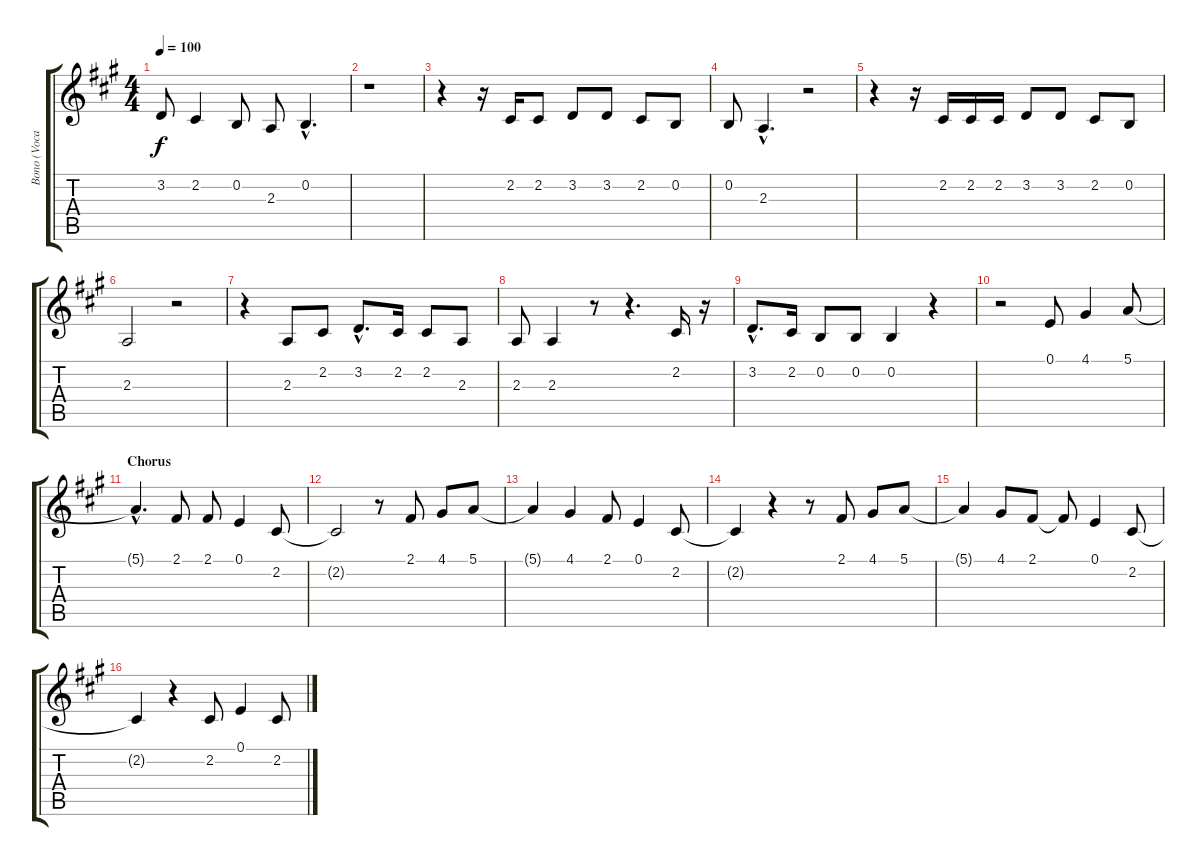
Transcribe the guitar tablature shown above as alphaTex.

\track ("Bono (Vocal)" "Bono (Voca") {instrument viola}
\staff {score tabs}
\tuning (E4 B3 G3 D3 A2 E2) {hide}
\ts (4 4)
\tempo 100
\clef g2
\ks f#minor
3.2.8{dy f} 2.2.4 0.2.8 2.3.8 0.2{hac}.4{d} |
r.1 |
r.4 r.16 2.2.16 2.2.8 3.2.8 3.2.8 2.2.8 0.2.8 |
0.2.8 2.3{hac}.4{d} r.2 |
r.4 r.16 2.2.16 2.2.16 2.2.16 3.2.8 3.2.8 2.2.8 0.2.8 |
2.3.2 r.2 |
r.4 2.3.8 2.2.8 3.2{hac}.8{d} 2.2.16 2.2.8 2.3.8 |
2.3.8 2.3.4 r.8 r.4{d} 2.2.16 r.16 |
3.2{hac}.8{d} 2.2.16 0.2.8 0.2.8 0.2.4 r.4 |
r.2 0.1.8 4.1.4 5.1.8 |
\section ("" "Chorus")
5.1{hac t}.4{d} 2.1.8 2.1.8 0.1.4 2.2.8 |
2.2{t}.2 r.8 2.1.8 4.1.8 5.1.8 |
5.1{t}.4 4.1.4 2.1.8 0.1.4 2.2.8 |
2.2{t}.4 r.4 r.8 2.1.8 4.1.8 5.1.8 |
5.1{t}.4 4.1.8 2.1.8 2.1{t}.8 0.1.4 2.2.8 |
2.2{t}.4 r.4 2.2.8 0.1.4 2.2.8
